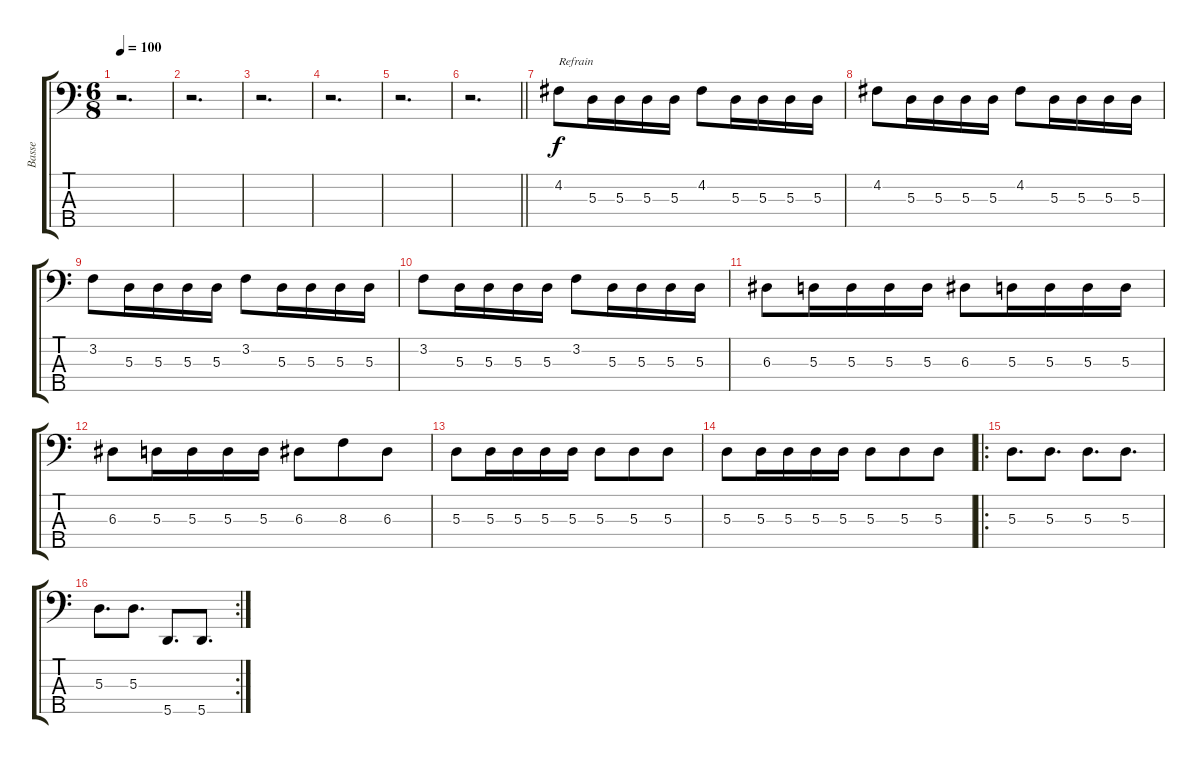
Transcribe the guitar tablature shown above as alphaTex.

\track ("Basse" "Basse") {instrument electricbassfinger}
\staff {score tabs}
\tuning (G2 D2 A1 E1 A0) {hide}
\ts (6 8)
\tempo 100
\clef f4
\ks c
r.2{d dy f} |
r.2{d} |
r.2{d} |
r.2{d} |
r.2{d} |
\barLineRight lightlight
r.2{d} |
4.2.8{txt "Refrain"} 5.3.16 5.3.16 5.3.16 5.3.16 4.2.8 5.3.16 5.3.16 5.3.16 5.3.16 |
4.2.8 5.3.16 5.3.16 5.3.16 5.3.16 4.2.8 5.3.16 5.3.16 5.3.16 5.3.16 |
3.2.8 5.3.16 5.3.16 5.3.16 5.3.16 3.2.8 5.3.16 5.3.16 5.3.16 5.3.16 |
3.2.8 5.3.16 5.3.16 5.3.16 5.3.16 3.2.8 5.3.16 5.3.16 5.3.16 5.3.16 |
6.3.8 5.3.16 5.3.16 5.3.16 5.3.16 6.3.8 5.3.16 5.3.16 5.3.16 5.3.16 |
6.3.8 5.3.16 5.3.16 5.3.16 5.3.16 6.3.8 8.3.8 6.3.8 |
5.3.8 5.3.16 5.3.16 5.3.16 5.3.16 5.3.8 5.3.8 5.3.8 |
5.3.8 5.3.16 5.3.16 5.3.16 5.3.16 5.3.8 5.3.8 5.3.8 |
\ro
5.3.8{d} 5.3.8{d} 5.3.8{d} 5.3.8{d} |
\rc 2
5.3.8{d} 5.3.8{d} 5.5.8{d} 5.5.8{d}
